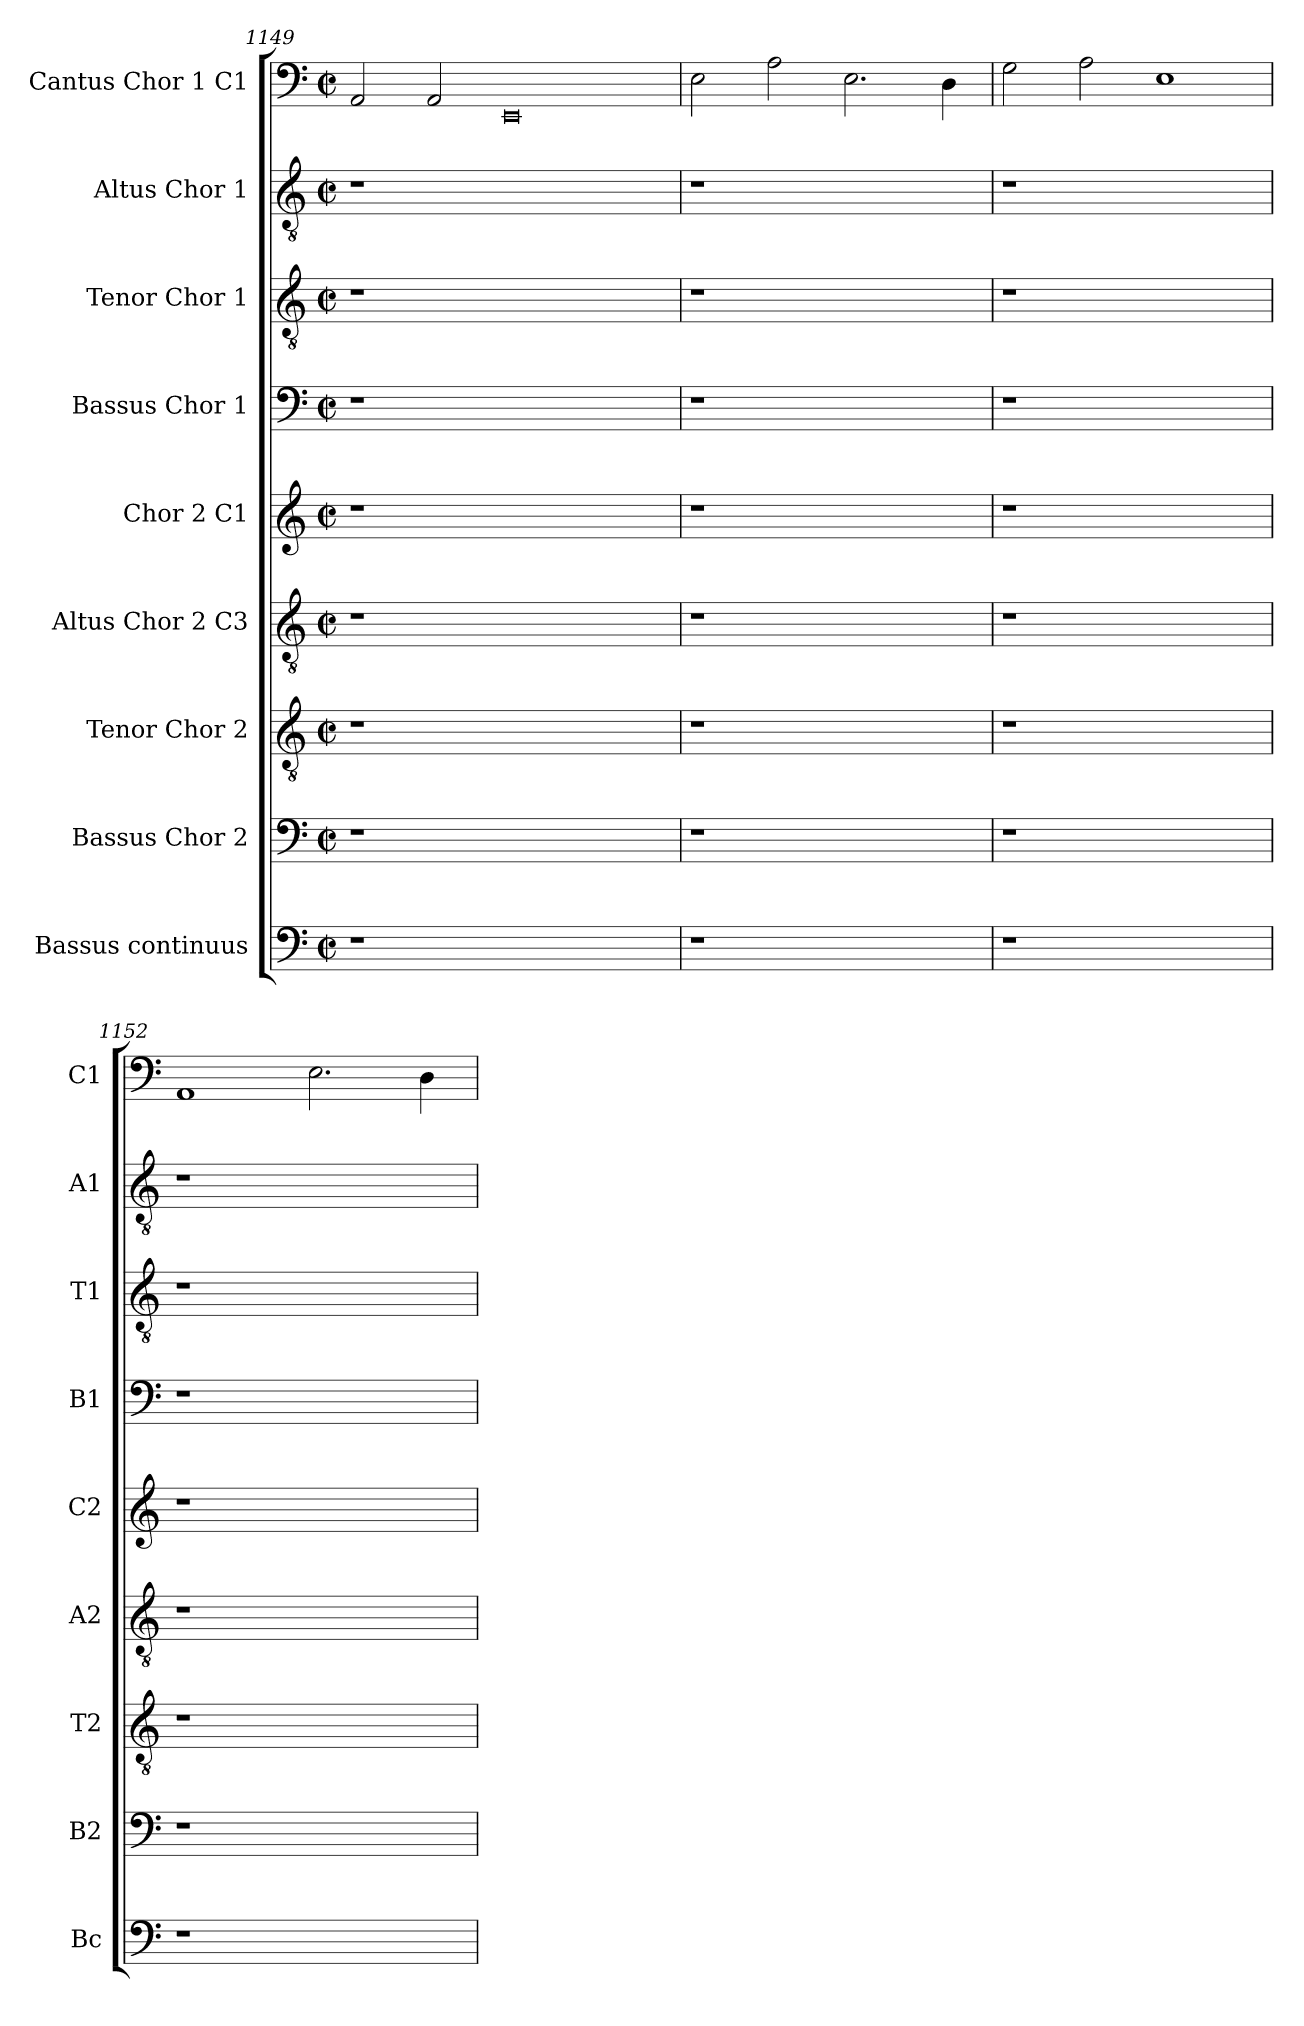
**kern	**kern	**kern	**kern	**kern	**kern	**kern	**kern	**kern
*part9	*part8	*part7	*part6	*part5	*part4	*part3	*part2	*part1
*staff9	*staff8	*staff7	*staff6	*staff5	*staff4	*staff3	*staff2	*staff1
*I"Bassus continuus	*I"Bassus Chor 2	*I"Tenor Chor 2	*I"Altus Chor 2 C3	*I"Chor 2 C1	*I"Bassus Chor 1	*I"Tenor Chor 1	*I"Altus Chor 1	*I"Cantus Chor 1 C1
*I'Bc	*I'B2	*I'T2	*I'A2	*I'C2	*I'B1	*I'T1	*I'A1	*I'C1
*clefF4	*clefF4	*clefGv2	*clefGv2	*clefG2	*clefF4	*clefGv2	*clefGv2	*clefF4
*ITrd7c12	*	*	*	*	*	*	*	*
*k[]	*k[]	*k[]	*k[]	*k[]	*k[]	*k[]	*k[]	*k[]
*C:	*C:	*C:	*C:	*C:	*C:	*C:	*C:	*C:
*M2/2	*M2/2	*M2/2	*M2/2	*M2/2	*M2/2	*M2/2	*M2/2	*M2/2
*met(c|)	*met(c|)	*met(c|)	*met(c|)	*met(c|)	*met(c|)	*met(c|)	*met(c|)	*met(c|)
=1149	=1149	=1149	=1149	=1149	=1149	=1149	=1149	=1149
1r	1r	1r	1r	1r	1r	1r	1r	2AA/
.	.	.	.	.	.	.	.	2AA/
0ryy	0ryy	0ryy	0ryy	0ryy	0ryy	0ryy	0ryy	0EE
!!LO:LB:g=z
=1150!	=1150!	=1150!	=1150!	=1150!	=1150!	=1150!	=1150!	=1150!
1r	1r	1r	1r	1r	1r	1r	1r	2E\
.	.	.	.	.	.	.	.	2A\
1ryy	1ryy	1ryy	1ryy	1ryy	1ryy	1ryy	1ryy	2.E\
.	.	.	.	.	.	.	.	4D\
=1151	=1151	=1151	=1151	=1151	=1151	=1151	=1151	=1151
1r	1r	1r	1r	1r	1r	1r	1r	2G\
.	.	.	.	.	.	.	.	2A\
1ryy	1ryy	1ryy	1ryy	1ryy	1ryy	1ryy	1ryy	1E
=1152	=1152	=1152	=1152	=1152	=1152	=1152	=1152	=1152
1r	1r	1r	1r	1r	1r	1r	1r	1AA
1ryy	1ryy	1ryy	1ryy	1ryy	1ryy	1ryy	1ryy	2.E\
.	.	.	.	.	.	.	.	4D\
=	=	=	=	=	=	=	=	=
*-	*-	*-	*-	*-	*-	*-	*-	*-
